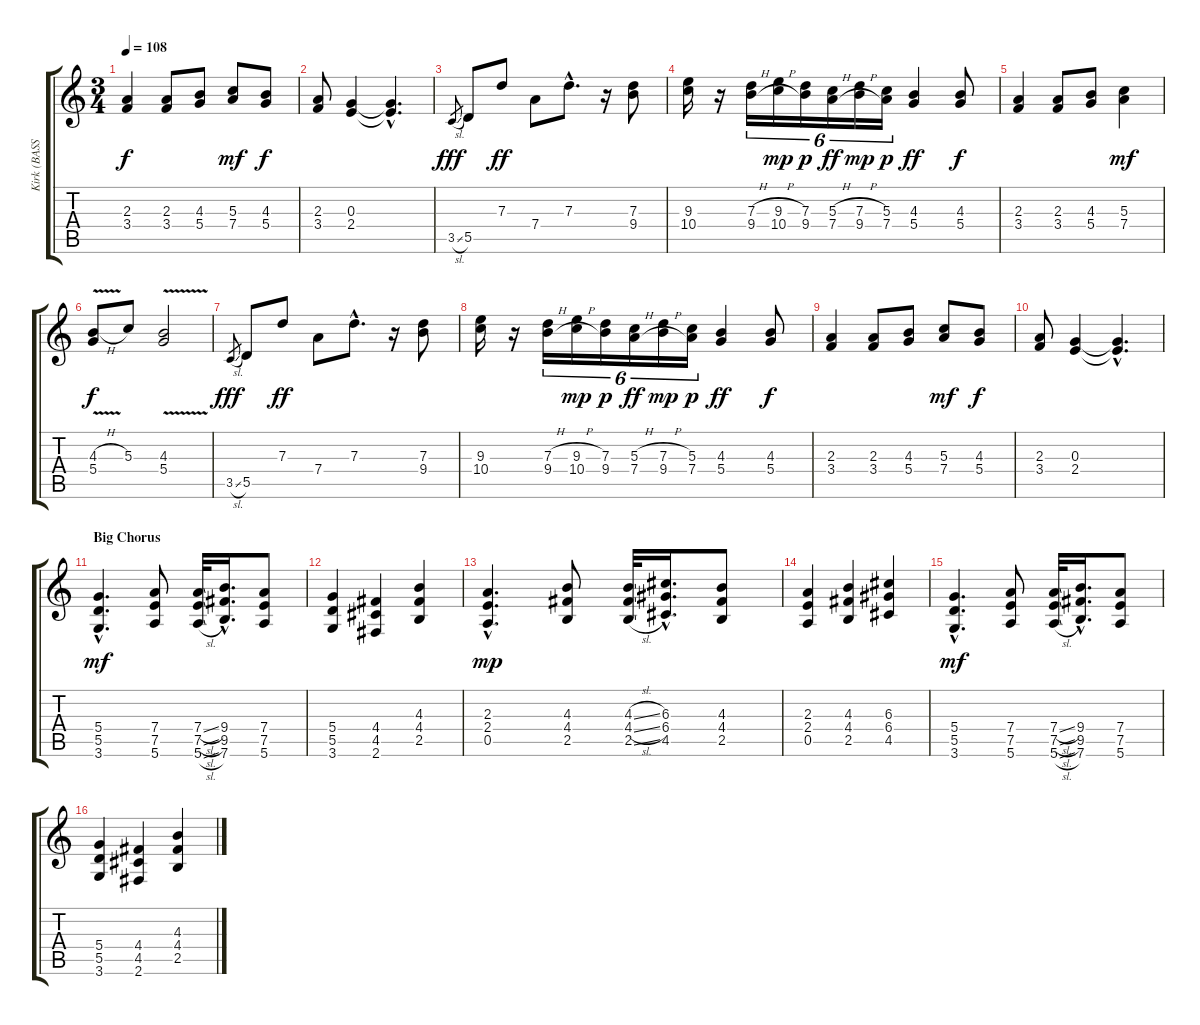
\track ("Kirk (BASS)" "Kirk (BASS") {instrument acousticguitarsteel}
\staff {score tabs}
\tuning (E4 B3 G3 D3 A2 E2) {hide}
\ts (3 4)
\tempo 108
\clef g2
\ks c
(2.3 3.4).4{dy f} (2.3 3.4).8 (4.3 5.4).8 (5.3 7.4).8{dy mf} (4.3 5.4).8{dy f} |
(2.3 3.4).8 (0.3 2.4).4 (0.3{hac t} 2.4{hac t}).4{d} |
3.5{sl}.8{gr dy fff} 5.5.8 7.3.8{dy ff} 7.4.8 7.3{hac}.8{d} r.16 (7.3 9.4).8 |
(9.3 10.4).16 r.16 (7.3{h} 9.4{h}).16{tu (6 4)} (9.3{h} 10.4{h}).16{tu (6 4) dy mp} (7.3 9.4).16{tu (6 4) dy p} (5.3{h} 7.4{h}).16{tu (6 4) dy ff} (7.3{h} 9.4{h}).16{tu (6 4) dy mp} (5.3 7.4).16{tu (6 4) dy p} (4.3 5.4).4{dy ff} (4.3 5.4).8{dy f} |
(2.3 3.4).4 (2.3 3.4).8 (4.3 5.4).8 (5.3 7.4).4{dy mf} |
(4.3{h} 5.4{v}).8{dy f} 5.3.8 (4.3{v} 5.4).2 |
3.5{sl}.8{gr dy fff} 5.5.8 7.3.8{dy ff} 7.4.8 7.3{hac}.8{d} r.16 (7.3 9.4).8 |
(9.3 10.4).16 r.16 (7.3{h} 9.4{h}).16{tu (6 4)} (9.3{h} 10.4{h}).16{tu (6 4) dy mp} (7.3 9.4).16{tu (6 4) dy p} (5.3{h} 7.4{h}).16{tu (6 4) dy ff} (7.3{h} 9.4{h}).16{tu (6 4) dy mp} (5.3 7.4).16{tu (6 4) dy p} (4.3 5.4).4{dy ff} (4.3 5.4).8{dy f} |
(2.3 3.4).4 (2.3 3.4).8 (4.3 5.4).8 (5.3 7.4).8{dy mf} (4.3 5.4).8{dy f} |
(2.3 3.4).8 (0.3 2.4).4 (0.3{hac t} 2.4{hac t}).4{d} |
\section ("" "Big Chorus")
(5.4{hac} 5.5{hac} 3.6{hac}).4{d dy mf volume 16 instrument overdrivenguitar} (7.4 7.5 5.6).8 (7.4{sl} 7.5{sl} 5.6{sl}).32 (9.4{hac} 9.5{hac} 7.6{hac}).16{d} (7.4 7.5 5.6).8 |
(5.4 5.5 3.6).4 (4.4 4.5 2.6).4 (4.3 4.4 2.5).4 |
(2.3{hac} 2.4{hac} 0.5{hac}).4{d dy mp} (4.3 4.4 2.5).8 (4.3{sl} 4.4{sl} 2.5{sl}).32 (6.3{hac} 6.4{hac} 4.5{hac}).16{d} (4.3 4.4 2.5).8 |
(2.3 2.4 0.5).4 (4.3 4.4 2.5).4 (6.3 6.4 4.5).4 |
(5.4{hac} 5.5{hac} 3.6{hac}).4{d dy mf volume 16} (7.4 7.5 5.6).8 (7.4{sl} 7.5{sl} 5.6{sl}).32 (9.4{hac} 9.5{hac} 7.6{hac}).16{d} (7.4 7.5 5.6).8 |
(5.4 5.5 3.6).4 (4.4 4.5 2.6).4 (4.3 4.4 2.5).4
